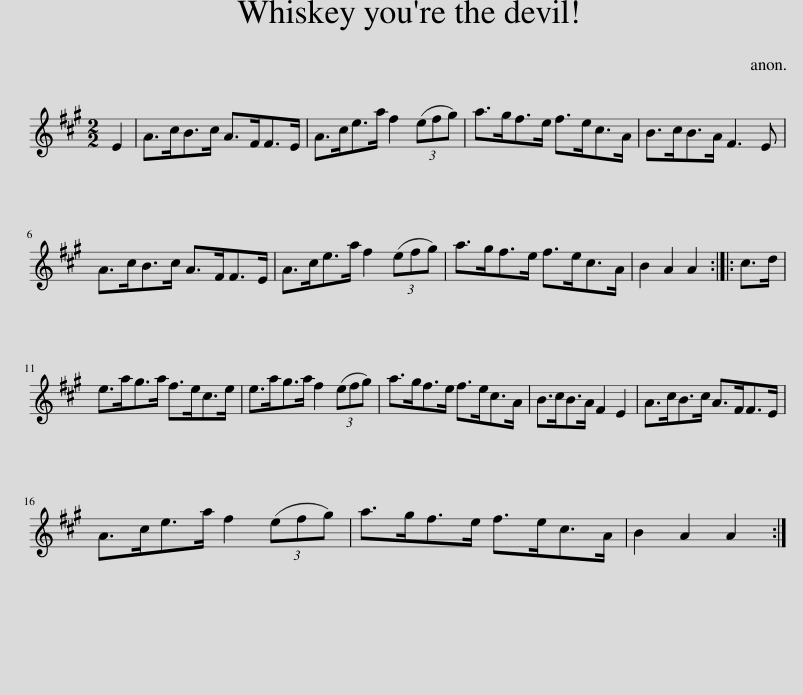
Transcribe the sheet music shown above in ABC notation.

X:1
L:1/8
M:2/2
I:linebreak $
K:A
V:1 treble
V:1
 E2 | A>cB>c A>FF>E | A>ce>a f2 (3(efg) | a>gf>e f>ec>A | B>cB>A F3 E |$ %5
 A>cB>c A>FF>E | A>ce>a f2 (3(efg) | a>gf>e f>ec>A | B2 A2 A2 :: c>d |$ %10
 e>ag>a f>ec>e | e>ag>a f2 (3(efg) | a>gf>e f>ec>A | B>cB>A F2 E2 | A>cB>c A>FF>E |$ %15
 A>ce>a f2 (3(efg) | a>gf>e f>ec>A | B2 A2 A2 :| %18
